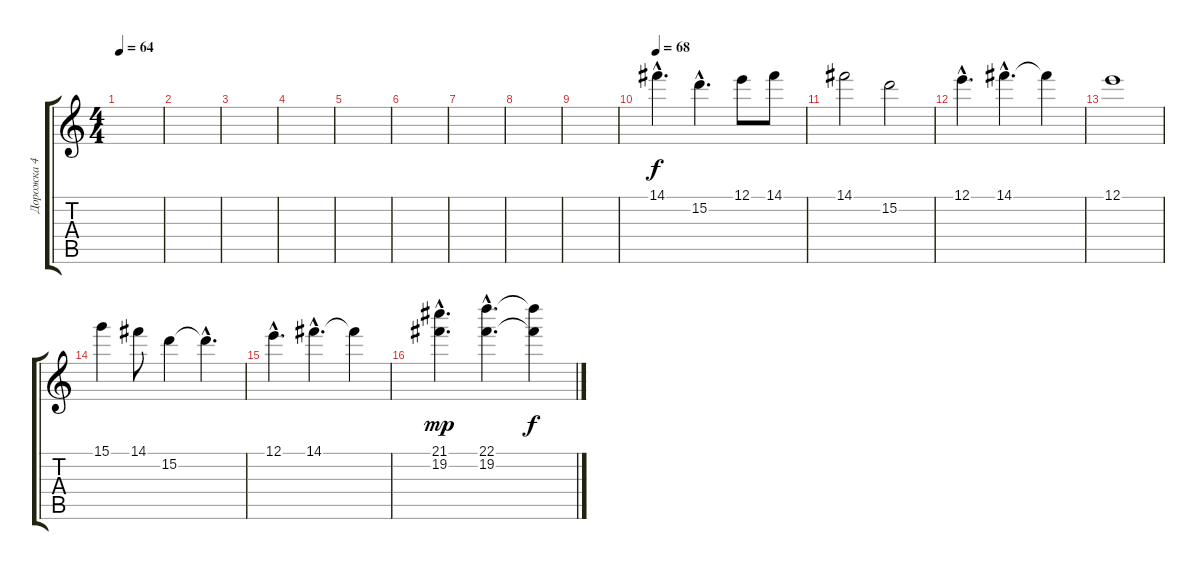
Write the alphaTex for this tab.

\track ("Дорожка 4" "Дорожка 4") {instrument acousticgrandpiano}
\staff {score tabs}
\tuning (E5 B4 G4 D4 A3 E3) {hide}
\ts (4 4)
\tempo 64
\clef g2
\ks c
|
|
|
|
|
|
|
|
|
\section ("" "")
\tempo 68
14.1{hac}.4{d} 15.2{hac}.4{d} 12.1.8 14.1.8 |
14.1.2 15.2.2 |
12.1{hac}.4{d} 14.1{hac}.4{d} 14.1{t}.4 |
12.1.1 |
15.1.4 14.1.8 15.2.4 15.2{hac t}.4{d} |
12.1{hac}.4{d} 14.1{hac}.4{d} 14.1{t}.4 |
(21.1{hac} 19.2{hac}).4{d dy mp} (22.1{hac} 19.2{hac}).4{d} (22.1{t} 19.2{t}).4{dy f}
